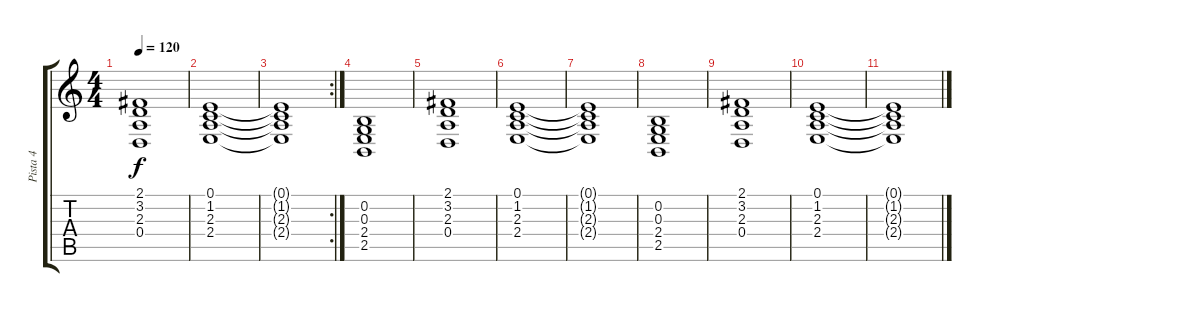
\track ("Pista 4" "Pista 4") {instrument stringensemble1}
\staff {score tabs}
\tuning (E4 B3 G3 D3 A2 E2) {hide}
\ts (4 4)
\tempo 120
\clef g2
\ks c
(2.1 3.2 2.3 0.4).1{dy f} |
(0.1 1.2 2.3 2.4).1 |
\rc 2
(0.1{t} 1.2{t} 2.3{t} 2.4{t}).1 |
(0.2 0.3 2.4 2.5).1 |
(2.1 3.2 2.3 0.4).1 |
(0.1 1.2 2.3 2.4).1 |
(0.1{t} 1.2{t} 2.3{t} 2.4{t}).1 |
(0.2 0.3 2.4 2.5).1 |
(2.1 3.2 2.3 0.4).1 |
(0.1 1.2 2.3 2.4).1 |
(0.1{t} 1.2{t} 2.3{t} 2.4{t}).1
